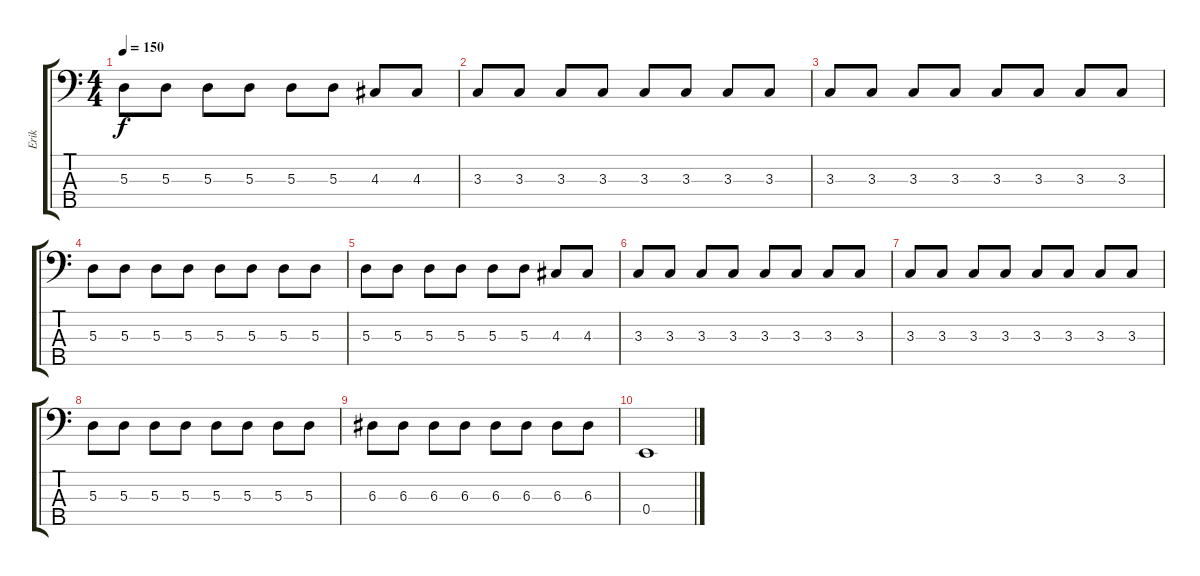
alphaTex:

\track ("Erik" "Erik") {instrument electricbassfinger}
\staff {score tabs}
\tuning (G2 D2 A1 E1 B0) {hide}
\ts (4 4)
\tempo 150
\clef f4
\ks c
5.3.8{dy f} 5.3.8 5.3.8 5.3.8 5.3.8 5.3.8 4.3.8 4.3.8 |
3.3.8 3.3.8 3.3.8 3.3.8 3.3.8 3.3.8 3.3.8 3.3.8 |
3.3.8 3.3.8 3.3.8 3.3.8 3.3.8 3.3.8 3.3.8 3.3.8 |
5.3.8 5.3.8 5.3.8 5.3.8 5.3.8 5.3.8 5.3.8 5.3.8 |
5.3.8 5.3.8 5.3.8 5.3.8 5.3.8 5.3.8 4.3.8 4.3.8 |
3.3.8 3.3.8 3.3.8 3.3.8 3.3.8 3.3.8 3.3.8 3.3.8 |
3.3.8 3.3.8 3.3.8 3.3.8 3.3.8 3.3.8 3.3.8 3.3.8 |
5.3.8 5.3.8 5.3.8 5.3.8 5.3.8 5.3.8 5.3.8 5.3.8 |
6.3.8 6.3.8 6.3.8 6.3.8 6.3.8 6.3.8 6.3.8 6.3.8 |
0.4.1
